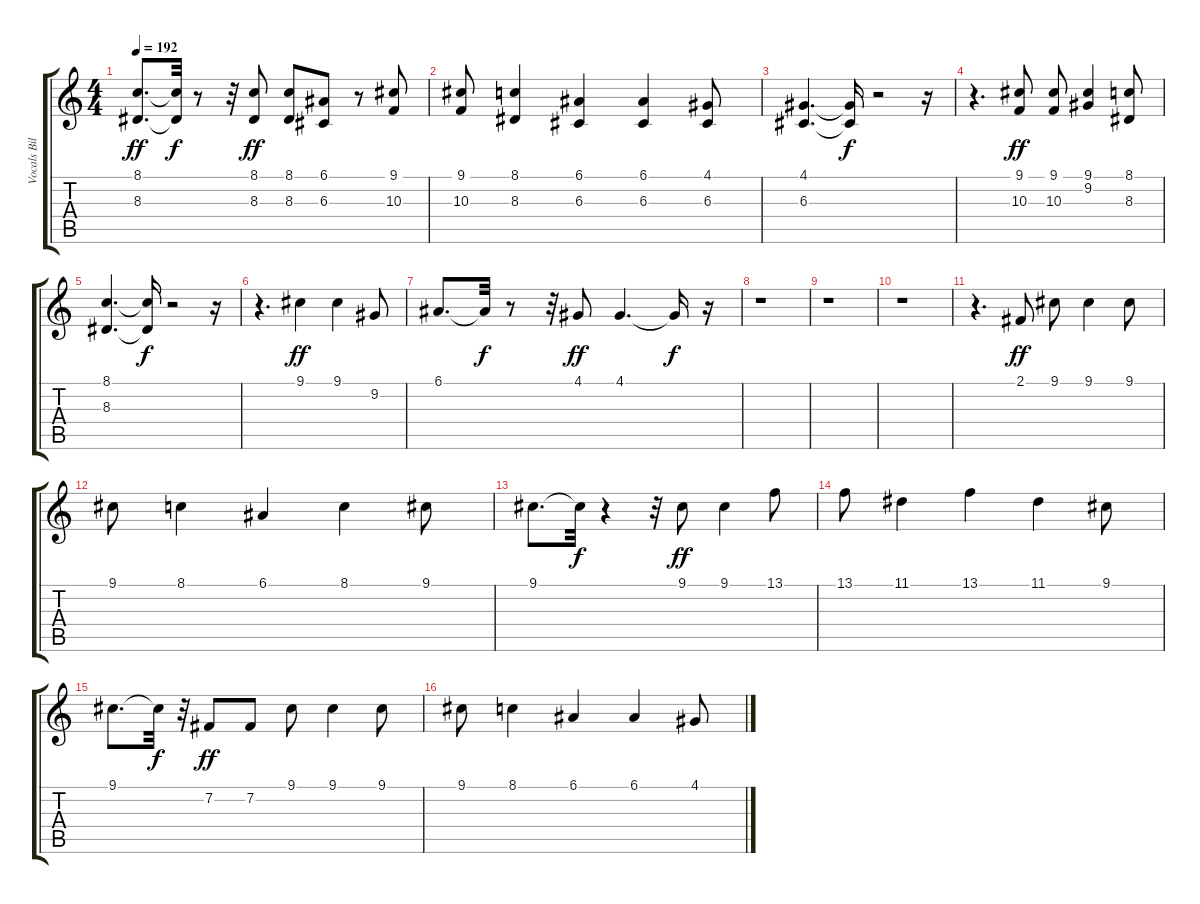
\track ("Vocals Billie Joe/Mike Dirnt " "Vocals Bil") {solo instrument tenorsax}
\staff {score tabs}
\tuning (E4 B3 G3 D3 A2 E2) {hide}
\ts (4 4)
\tempo 192
\clef g2
\ks c
(8.1 8.3).8{d dy ff} (8.1{t} 8.3{t}).32{dy f} r.8 r.32 (8.1 8.3).8{dy ff} (8.1 8.3).8 (6.1 6.3).8 r.8 (9.1 10.3).8 |
(9.1 10.3).8 (8.1 8.3).4 (6.1 6.3).4 (6.1 6.3).4 (4.1 6.3).8 |
(4.1 6.3).4{d} (4.1{t} 6.3{t}).16{dy f} r.2 r.16 |
r.4{d} (9.1 10.3).8{dy ff} (9.1 10.3).8 (9.1 9.2).4 (8.1 8.3).8 |
(8.1 8.3).4{d} (8.1{t} 8.3{t}).16{dy f} r.2 r.16 |
r.4{d} 9.1.4{dy ff} 9.1.4 9.2.8 |
6.1.8{d} 6.1{t}.32{dy f} r.8 r.32 4.1.8{dy ff} 4.1.4{d} 4.1{t}.16{dy f} r.16 |
r.1 |
r.1 |
r.1 |
r.4{d} 2.1.8{dy ff} 9.1.8 9.1.4 9.1.8 |
9.1.8 8.1.4 6.1.4 8.1.4 9.1.8 |
9.1.8{d} 9.1{t}.32{dy f} r.4 r.32 9.1.8{dy ff} 9.1.4 13.1.8 |
13.1.8 11.1.4 13.1.4 11.1.4 9.1.8 |
9.1.8{d} 9.1{t}.32{dy f} r.32 7.2.8{dy ff} 7.2.8 9.1.8 9.1.4 9.1.8 |
9.1.8 8.1.4 6.1.4 6.1.4 4.1.8
